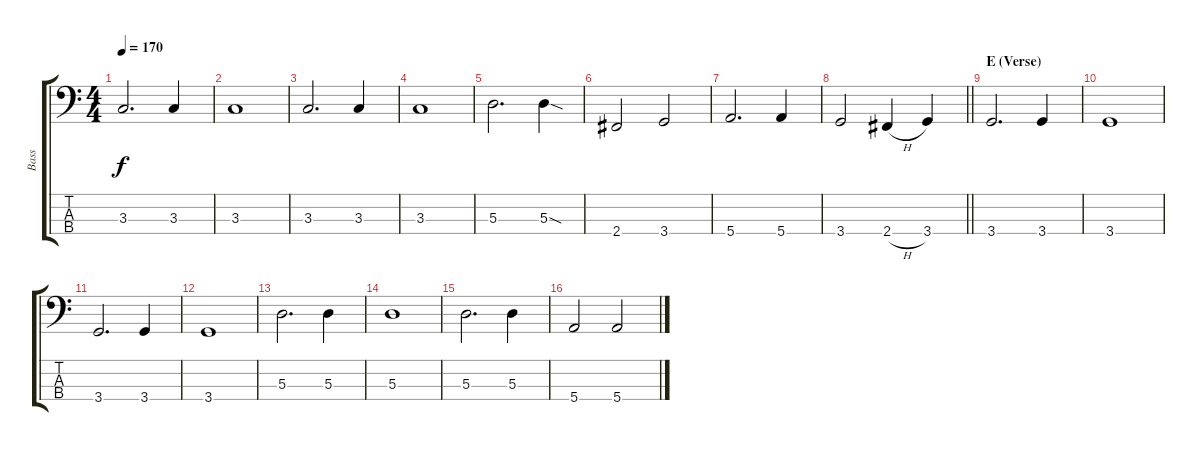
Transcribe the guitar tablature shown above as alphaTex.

\track ("Bass" "Bass") {instrument electricbasspick}
\staff {score tabs}
\tuning (G2 D2 A1 E1) {hide}
\ts (4 4)
\tempo 170
\clef f4
\ks c
3.3.2{d dy f} 3.3.4 |
3.3.1 |
3.3.2{d} 3.3.4 |
3.3.1 |
5.3.2{d} 5.3{sod}.4 |
2.4.2 3.4.2 |
5.4.2{d} 5.4.4 |
\barLineRight lightlight
3.4.2 2.4{h}.4 3.4.4 |
\section ("" "E (Verse) ")
3.4.2{d} 3.4.4 |
3.4.1 |
3.4.2{d} 3.4.4 |
3.4.1 |
5.3.2{d} 5.3.4 |
5.3.1 |
5.3.2{d} 5.3.4 |
5.4.2 5.4.2
